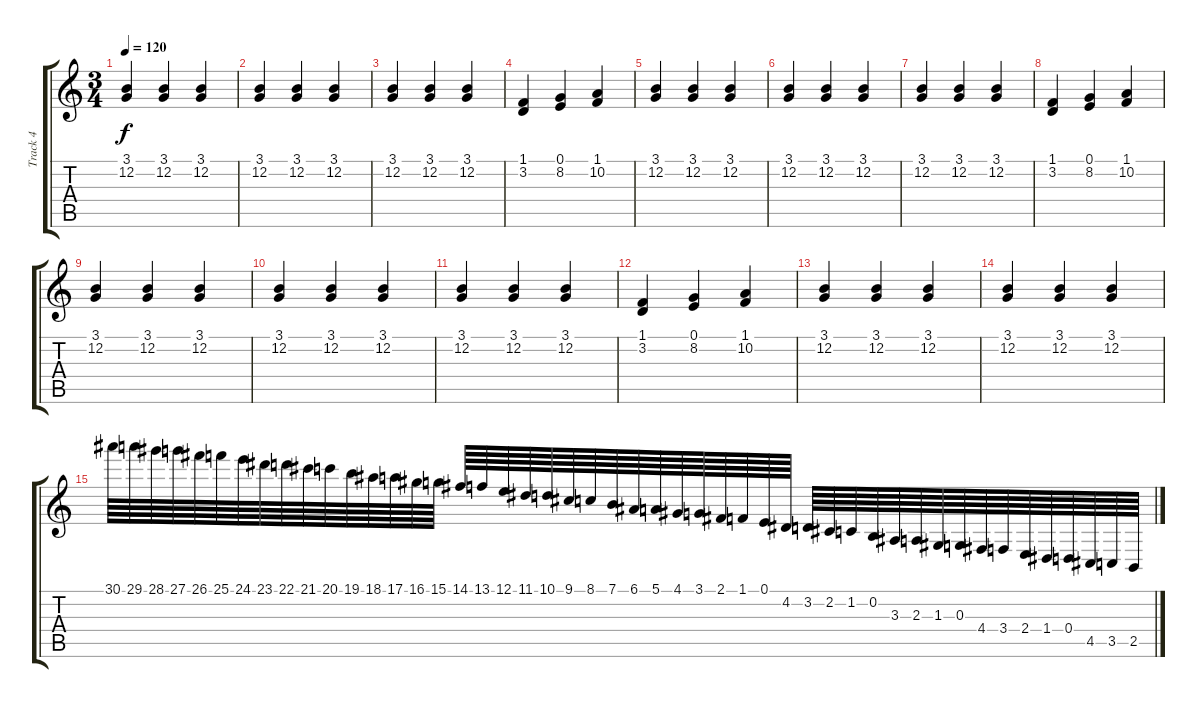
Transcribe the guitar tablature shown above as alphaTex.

\track ("Track 4" "Track 4") {instrument brightacousticpiano}
\staff {score tabs}
\tuning (E4 B3 G3 D3 A2 D2) {hide}
\ts (3 4)
\tempo 120
\clef g2
\ks c
(3.1 12.2).4{dy f} (3.1 12.2).4 (3.1 12.2).4 |
(3.1 12.2).4 (3.1 12.2).4 (3.1 12.2).4 |
(3.1 12.2).4 (3.1 12.2).4 (3.1 12.2).4 |
(1.1 3.2).4 (0.1 8.2).4 (1.1 10.2).4 |
(3.1 12.2).4 (3.1 12.2).4 (3.1 12.2).4 |
(3.1 12.2).4 (3.1 12.2).4 (3.1 12.2).4 |
(3.1 12.2).4 (3.1 12.2).4 (3.1 12.2).4 |
(1.1 3.2).4 (0.1 8.2).4 (1.1 10.2).4 |
(3.1 12.2).4 (3.1 12.2).4 (3.1 12.2).4 |
(3.1 12.2).4 (3.1 12.2).4 (3.1 12.2).4 |
(3.1 12.2).4 (3.1 12.2).4 (3.1 12.2).4 |
(1.1 3.2).4 (0.1 8.2).4 (1.1 10.2).4 |
(3.1 12.2).4 (3.1 12.2).4 (3.1 12.2).4 |
(3.1 12.2).4 (3.1 12.2).4 (3.1 12.2).4 |
30.1.64 29.1.64 28.1.64 27.1.64 26.1.64 25.1.64 24.1.64 23.1.64 22.1.64 21.1.64 20.1.64 19.1.64 18.1.64 17.1.64 16.1.64 15.1.64 14.1.64 13.1.64 12.1.64 11.1.64 10.1.64 9.1.64 8.1.64 7.1.64 6.1.64 5.1.64 4.1.64 3.1.64 2.1.64 1.1.64 0.1.64 4.2.64 3.2.64 2.2.64 1.2.64 0.2.64 3.3.64 2.3.64 1.3.64 0.3.64 4.4.64 3.4.64 2.4.64 1.4.64 0.4.64 4.5.64 3.5.64 2.5.64
